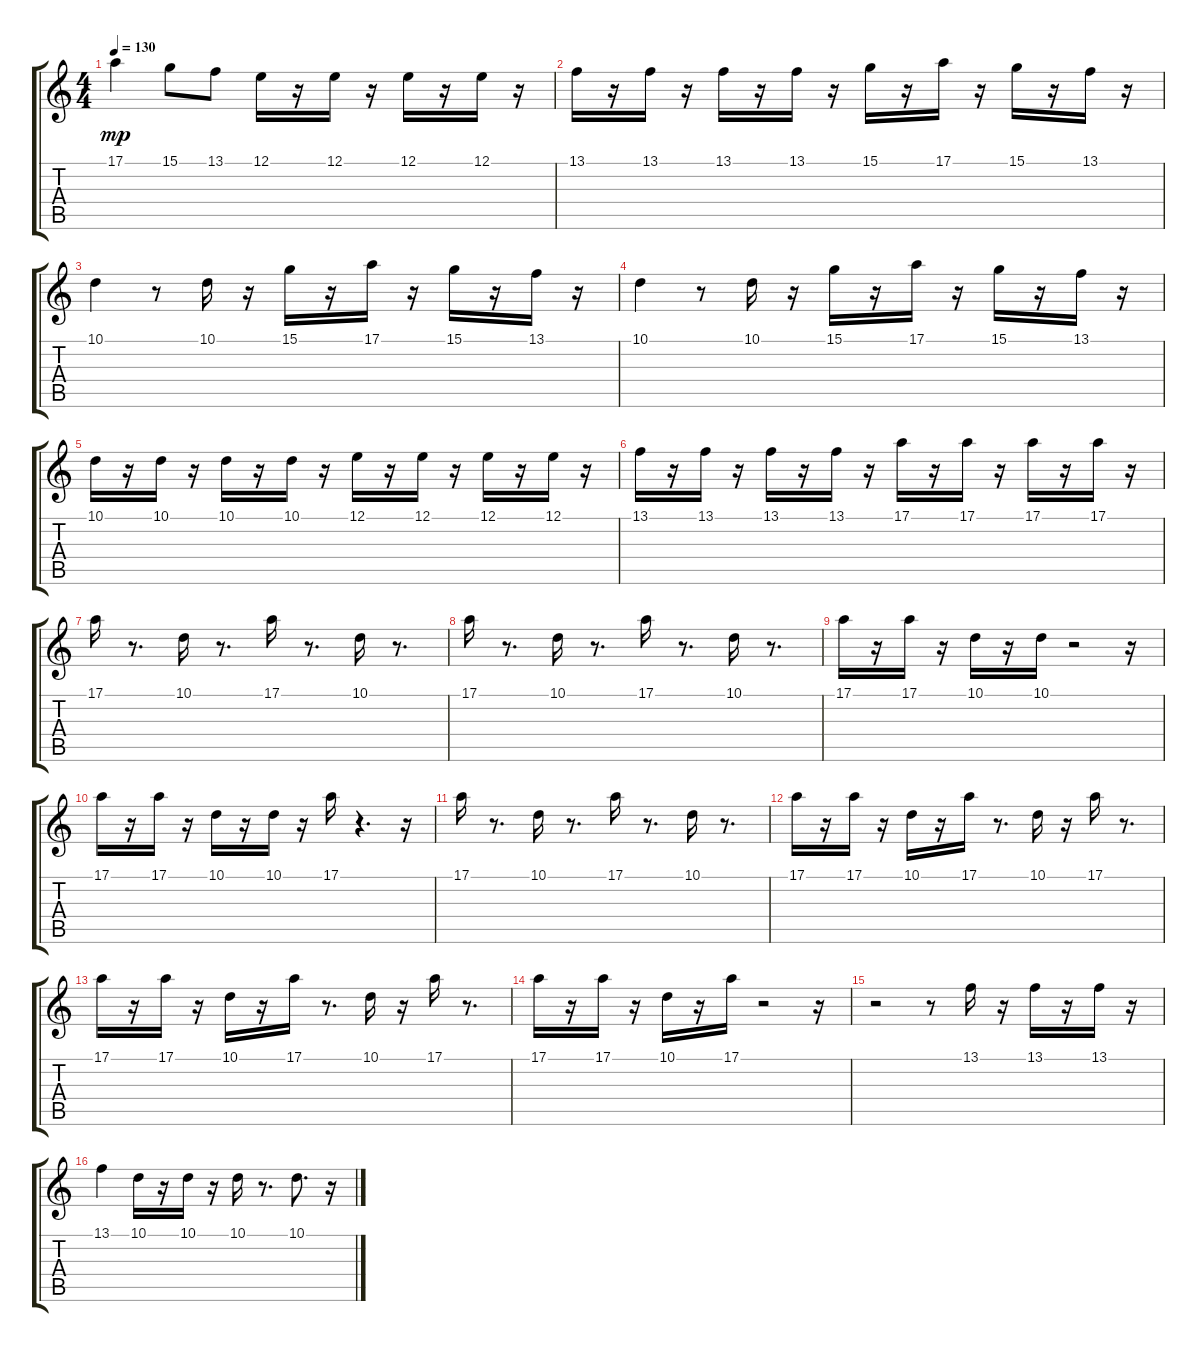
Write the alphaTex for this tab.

\track "" {instrument acousticgrandpiano}
\staff {score tabs}
\tuning (E4 B3 G3 D3 A2 E2) {hide}
\ts (4 4)
\tempo 130
\clef g2
\ks c
17.1.4{dy mp} 15.1.8 13.1.8 12.1.16 r.16 12.1.16 r.16 12.1.16 r.16 12.1.16 r.16 |
13.1.16 r.16 13.1.16 r.16 13.1.16 r.16 13.1.16 r.16 15.1.16 r.16 17.1.16 r.16 15.1.16 r.16 13.1.16 r.16 |
10.1.4 r.8 10.1.16 r.16 15.1.16 r.16 17.1.16 r.16 15.1.16 r.16 13.1.16 r.16 |
10.1.4 r.8 10.1.16 r.16 15.1.16 r.16 17.1.16 r.16 15.1.16 r.16 13.1.16 r.16 |
10.1.16 r.16 10.1.16 r.16 10.1.16 r.16 10.1.16 r.16 12.1.16 r.16 12.1.16 r.16 12.1.16 r.16 12.1.16 r.16 |
13.1.16 r.16 13.1.16 r.16 13.1.16 r.16 13.1.16 r.16 17.1.16 r.16 17.1.16 r.16 17.1.16 r.16 17.1.16 r.16 |
17.1.16 r.8{d} 10.1.16 r.8{d} 17.1.16 r.8{d} 10.1.16 r.8{d} |
17.1.16 r.8{d} 10.1.16 r.8{d} 17.1.16 r.8{d} 10.1.16 r.8{d} |
17.1.16 r.16 17.1.16 r.16 10.1.16 r.16 10.1.16 r.2 r.16 |
17.1.16 r.16 17.1.16 r.16 10.1.16 r.16 10.1.16 r.16 17.1.16 r.4{d} r.16 |
17.1.16 r.8{d} 10.1.16 r.8{d} 17.1.16 r.8{d} 10.1.16 r.8{d} |
17.1.16 r.16 17.1.16 r.16 10.1.16 r.16 17.1.16 r.8{d} 10.1.16 r.16 17.1.16 r.8{d} |
17.1.16 r.16 17.1.16 r.16 10.1.16 r.16 17.1.16 r.8{d} 10.1.16 r.16 17.1.16 r.8{d} |
17.1.16 r.16 17.1.16 r.16 10.1.16 r.16 17.1.16 r.2 r.16 |
r.2 r.8 13.1.16 r.16 13.1.16 r.16 13.1.16 r.16 |
13.1.4 10.1.16 r.16 10.1.16 r.16 10.1.16 r.8{d} 10.1.8{d} r.16
